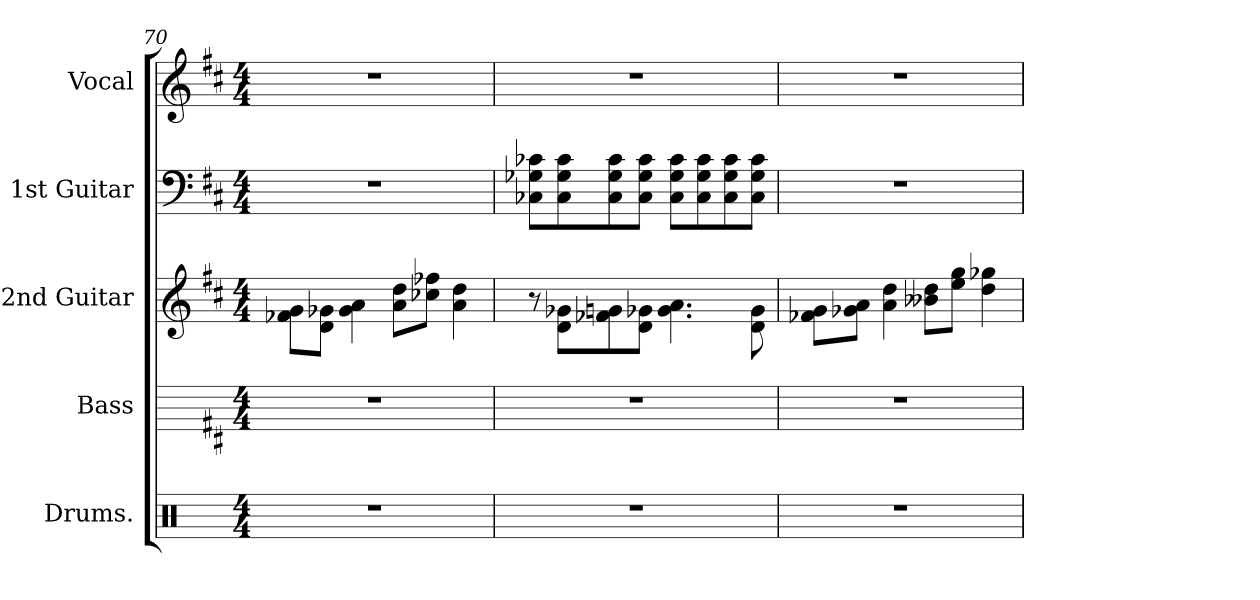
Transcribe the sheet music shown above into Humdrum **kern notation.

**kern	**kern	**kern	**kern	**kern
*part5	*part4	*part3	*part2	*part1
*staff5	*staff4	*staff3	*staff2	*staff1
*I"Drums.	*I"Bass	*I"2nd Guitar	*I"1st Guitar	*I"Vocal
*I'Drs.	*I'Ba.	*I'Gt.2	*I'Gt.1	*I'Vo.
*clefX	*	*	*	*clefG2
*	*ITrd7c12	*	*	*
*k[]	*k[f#c#]	*k[f#c#]	*k[f#c#]	*k[f#c#]
*M4/4	*M4/4	*M4/4	*M4/4	*M4/4
=70	=70	=70	=70	=70
1r	1r	8f-\ 8g\L	1r	1r
.	.	8d\ 8g-\J	.	.
.	.	4g-\ 4a\	.	.
.	.	8a\ 8dd\L	.	.
.	.	8cc-\ 8ff-\J	.	.
.	.	4a\ 4dd\	.	.
=71	=71	=71	=71	=71
1r	1r	8r	8C-\ 8G-\ 8c-\L	1r
.	.	8d\ 8g-\L	8C-\ 8G-\ 8c-\	.
.	.	8f-\ 8g\	8C-\ 8G-\ 8c-\	.
.	.	8d\ 8g-\J	8C-\ 8G-\ 8c-\J	.
.	.	4.g-\ 4.a\	8C-\ 8G-\ 8c-\L	.
.	.	.	8C-\ 8G-\ 8c-\	.
.	.	.	8C-\ 8G-\ 8c-\	.
.	.	8d\ 8g-\	8C-\ 8G-\ 8c-\J	.
!!LO:PB:g=z
=72	=72	=72	=72	=72
1r	1r	8f-\ 8g\L	1r	1r
.	.	8g-\ 8a\J	.	.
.	.	4a\ 4dd\	.	.
.	.	8b--\ 8dd\L	.	.
.	.	8ee\ 8gg\J	.	.
.	.	4dd\ 4gg-\	.	.
=	=	=	=	=
*-	*-	*-	*-	*-
